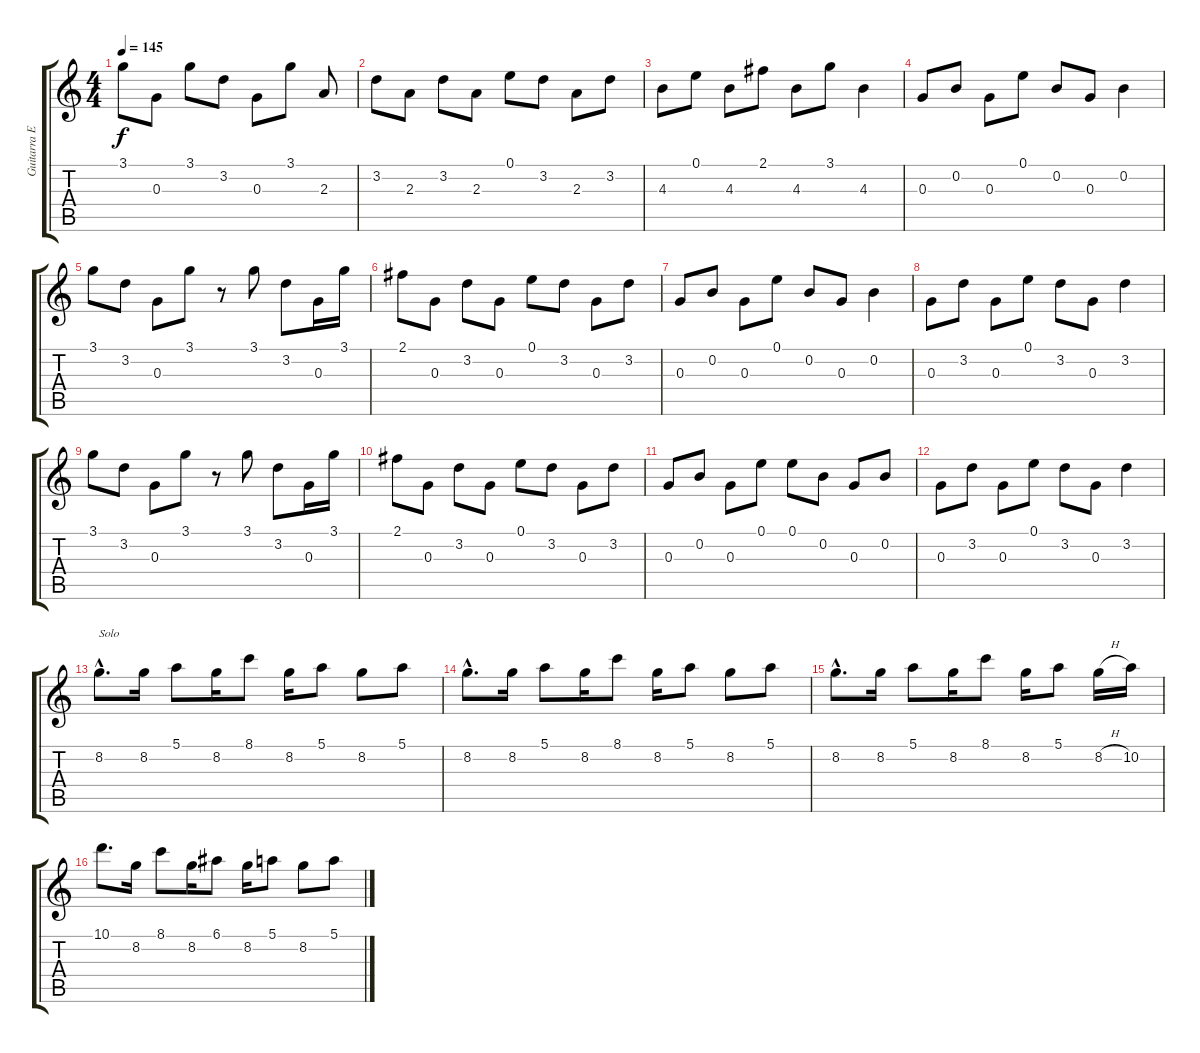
\track ("Guitarra Electrica - Punteos" "Guitarra E") {instrument distortionguitar}
\staff {score tabs}
\tuning (E4 B3 G3 D3 A2 E2) {hide}
\ts (4 4)
\tempo 145
\clef g2
\ks c
3.1.8{dy f} 0.3.8 3.1.8 3.2.8 0.3.8 3.1.8 2.3.8 |
3.2.8 2.3.8 3.2.8 2.3.8 0.1.8 3.2.8 2.3.8 3.2.8 |
4.3.8 0.1.8 4.3.8 2.1.8 4.3.8 3.1.8 4.3.4 |
0.3.8 0.2.8 0.3.8 0.1.8 0.2.8 0.3.8 0.2.4 |
3.1.8 3.2.8 0.3.8 3.1.8 r.8 3.1.8 3.2.8 0.3.16 3.1.16 |
2.1.8 0.3.8 3.2.8 0.3.8 0.1.8 3.2.8 0.3.8 3.2.8 |
0.3.8 0.2.8 0.3.8 0.1.8 0.2.8 0.3.8 0.2.4 |
0.3.8 3.2.8 0.3.8 0.1.8 3.2.8 0.3.8 3.2.4 |
3.1.8 3.2.8 0.3.8 3.1.8 r.8 3.1.8 3.2.8 0.3.16 3.1.16 |
2.1.8 0.3.8 3.2.8 0.3.8 0.1.8 3.2.8 0.3.8 3.2.8 |
0.3.8 0.2.8 0.3.8 0.1.8 0.1.8 0.2.8 0.3.8 0.2.8 |
0.3.8 3.2.8 0.3.8 0.1.8 3.2.8 0.3.8 3.2.4 |
8.2{hac}.8{d txt "Solo " instrument distortionguitar} 8.2.16 5.1.8 8.2.16 8.1.8 8.2.16 5.1.8 8.2.8 5.1.8 |
8.2{hac}.8{d} 8.2.16 5.1.8 8.2.16 8.1.8 8.2.16 5.1.8 8.2.8 5.1.8 |
8.2{hac}.8{d} 8.2.16 5.1.8 8.2.16 8.1.8 8.2.16 5.1.8 8.2{h}.16 10.2.16 |
10.1.8{d} 8.2.16 8.1.8 8.2.16 6.1.8 8.2.16 5.1.8 8.2.8 5.1.8
